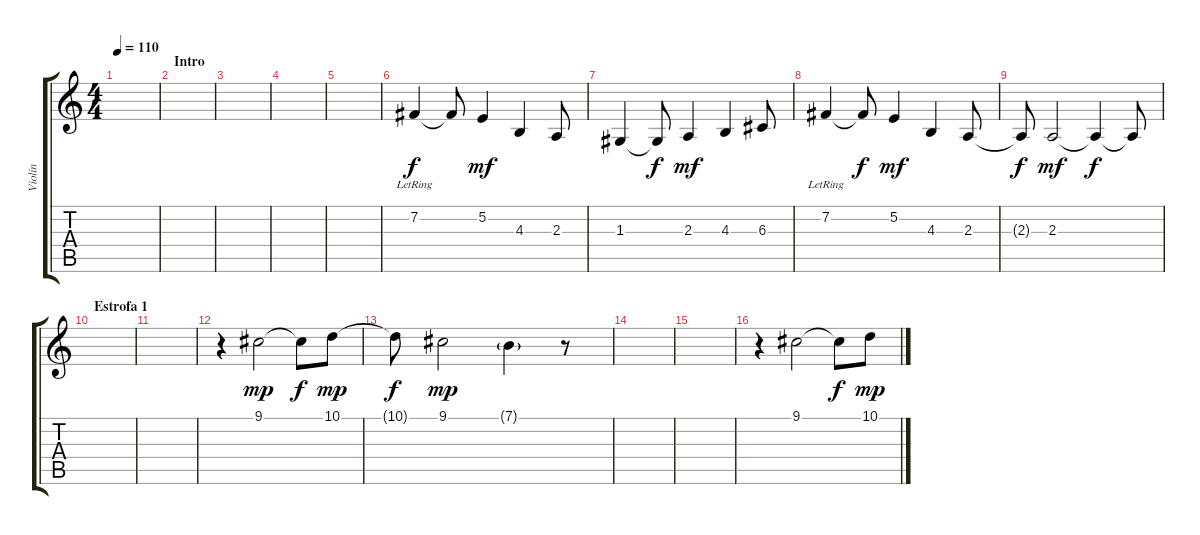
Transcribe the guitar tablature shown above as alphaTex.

\track ("Violín" "Violín") {instrument stringensemble1}
\staff {score tabs}
\tuning (E4 B3 G3 D3 A2 E2) {hide}
\ts (4 4)
\tempo 110
\clef g2
\ks c
|
\section ("" "Intro")
|
|
|
|
7.2{lr}.4 7.2{t}.8{dy f} 5.2.4{dy mf} 4.3.4 2.3.8 |
1.3.4 1.3{t}.8{dy f} 2.3.4{dy mf} 4.3.4 6.3.8 |
7.2{lr}.4 7.2{t}.8{dy f} 5.2.4{dy mf} 4.3.4 2.3.8 |
2.3{t}.8{dy f} 2.3.2{dy mf} 2.3{t}.4{dy f} 2.3{t}.8 |
\section ("" "Estrofa 1")
|
|
r.4 9.1.2{dy mp} 9.1{t}.8{dy f} 10.1.8{dy mp} |
10.1{t}.8{dy f} 9.1.2{dy mp} 7.1{g}.4 r.8 |
|
|
r.4 9.1.2 9.1{t}.8{dy f} 10.1.8{dy mp}
